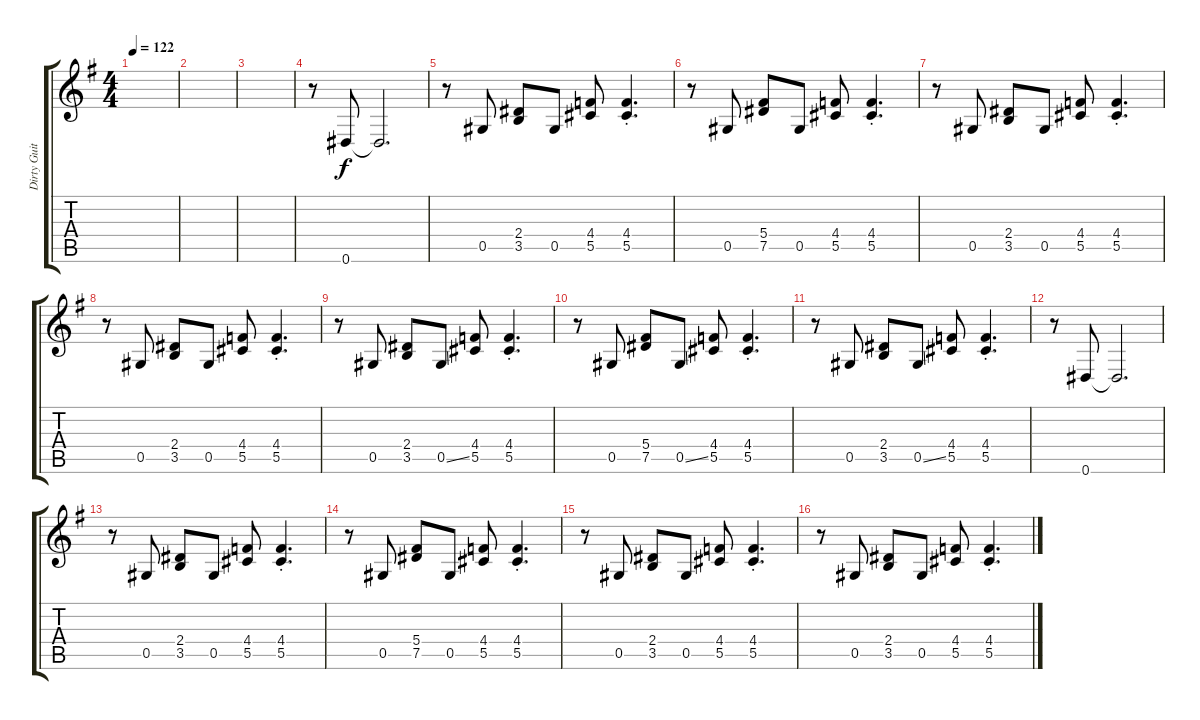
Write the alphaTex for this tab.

\track ("Dirty Guitar" "Dirty Guit") {instrument overdrivenguitar}
\staff {score tabs}
\tuning (Eb4 Bb3 Gb3 Db3 Ab2 Eb2) {hide}
\ts (4 4)
\tempo 122
\clef g2
\ks g
|
|
|
r.8 0.6.8 0.6{t}.2{d} |
r.8 0.5.8 (2.4 3.5).8 0.5.8 (4.4 5.5).8 (4.4{st} 5.5{st}).4{d} |
r.8 0.5.8 (5.4 7.5).8 0.5.8 (4.4 5.5).8 (4.4{st} 5.5{st}).4{d} |
r.8 0.5.8 (2.4 3.5).8 0.5.8 (4.4 5.5).8 (4.4{st} 5.5{st}).4{d} |
r.8 0.5.8 (2.4 3.5).8 0.5.8 (4.4 5.5).8 (4.4{st} 5.5{st}).4{d} |
r.8 0.5.8 (2.4 3.5).8 0.5{ss}.8 (4.4 5.5).8 (4.4{st} 5.5{st}).4{d} |
r.8 0.5.8 (5.4 7.5).8 0.5{ss}.8 (4.4 5.5).8 (4.4{st} 5.5{st}).4{d} |
r.8 0.5.8 (2.4 3.5).8 0.5{ss}.8 (4.4 5.5).8 (4.4{st} 5.5{st}).4{d} |
r.8 0.6.8 0.6{t}.2{d} |
r.8 0.5.8 (2.4 3.5).8 0.5.8 (4.4 5.5).8 (4.4{st} 5.5{st}).4{d} |
r.8 0.5.8 (5.4 7.5).8 0.5.8 (4.4 5.5).8 (4.4{st} 5.5{st}).4{d} |
r.8 0.5.8 (2.4 3.5).8 0.5.8 (4.4 5.5).8 (4.4{st} 5.5{st}).4{d} |
r.8 0.5.8 (2.4 3.5).8 0.5.8 (4.4 5.5).8 (4.4{st} 5.5{st}).4{d}
